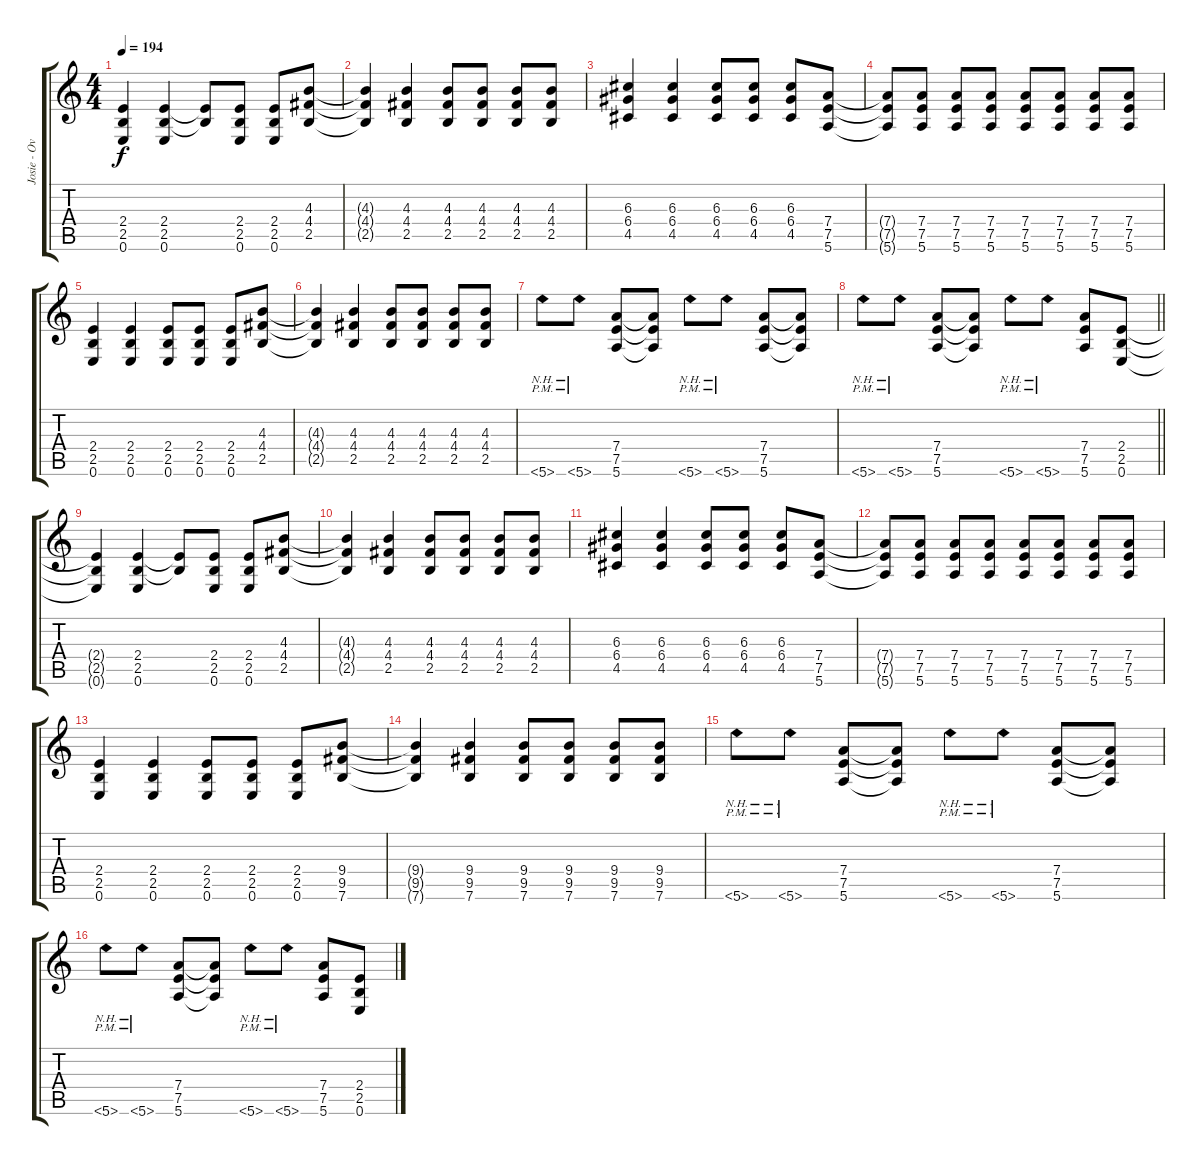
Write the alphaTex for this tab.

\track ("Josie - Overdub Guitar" "Josie - Ov") {instrument overdrivenguitar}
\staff {score tabs}
\tuning (E4 B3 G3 D3 A2 E2) {hide}
\ts (4 4)
\tempo 194
\clef g2
\ks c
(2.4{t} 2.5{t} 0.6{t}).4{dy f} (2.4 2.5 0.6).4 (2.4{t} 2.5{t}).8 (2.4 2.5 0.6).8 (2.4 2.5 0.6).8 (4.3 4.4 2.5).8 |
(4.3{t} 4.4{t} 2.5{t}).4 (4.3 4.4 2.5).4 (4.3 4.4 2.5).8 (4.3 4.4 2.5).8 (4.3 4.4 2.5).8 (4.3 4.4 2.5).8 |
(6.3 6.4 4.5).4 (6.3 6.4 4.5).4 (6.3 6.4 4.5).8 (6.3 6.4 4.5).8 (6.3 6.4 4.5).8 (7.4 7.5 5.6).8 |
(7.4{t} 7.5{t} 5.6{t}).8 (7.4 7.5 5.6).8 (7.4 7.5 5.6).8 (7.4 7.5 5.6).8 (7.4 7.5 5.6).8 (7.4 7.5 5.6).8 (7.4 7.5 5.6).8 (7.4 7.5 5.6).8 |
(2.4 2.5 0.6).4 (2.4 2.5 0.6).4 (2.4 2.5 0.6).8 (2.4 2.5 0.6).8 (2.4 2.5 0.6).8 (4.3 4.4 2.5).8 |
(4.3{t} 4.4{t} 2.5{t}).4 (4.3 4.4 2.5).4 (4.3 4.4 2.5).8 (4.3 4.4 2.5).8 (4.3 4.4 2.5).8 (4.3 4.4 2.5).8 |
5.6{nh pm}.8 5.6{nh pm}.8 (7.4 7.5 5.6).8 (7.4{t} 7.5{t} 5.6{t}).8 5.6{nh pm}.8 5.6{nh pm}.8 (7.4 7.5 5.6).8 (7.4{t} 7.5{t} 5.6{t}).8 |
\barLineRight lightlight
5.6{nh pm}.8 5.6{nh pm}.8 (7.4 7.5 5.6).8 (7.4{t} 7.5{t} 5.6{t}).8 5.6{nh pm}.8 5.6{nh pm}.8 (7.4 7.5 5.6).8 (2.4 2.5 0.6).8 |
(2.4{t} 2.5{t} 0.6{t}).4 (2.4 2.5 0.6).4 (2.4{t} 2.5{t}).8 (2.4 2.5 0.6).8 (2.4 2.5 0.6).8 (4.3 4.4 2.5).8 |
(4.3{t} 4.4{t} 2.5{t}).4 (4.3 4.4 2.5).4 (4.3 4.4 2.5).8 (4.3 4.4 2.5).8 (4.3 4.4 2.5).8 (4.3 4.4 2.5).8 |
(6.3 6.4 4.5).4 (6.3 6.4 4.5).4 (6.3 6.4 4.5).8 (6.3 6.4 4.5).8 (6.3 6.4 4.5).8 (7.4 7.5 5.6).8 |
(7.4{t} 7.5{t} 5.6{t}).8 (7.4 7.5 5.6).8 (7.4 7.5 5.6).8 (7.4 7.5 5.6).8 (7.4 7.5 5.6).8 (7.4 7.5 5.6).8 (7.4 7.5 5.6).8 (7.4 7.5 5.6).8 |
(2.4 2.5 0.6).4 (2.4 2.5 0.6).4 (2.4 2.5 0.6).8 (2.4 2.5 0.6).8 (2.4 2.5 0.6).8 (9.4 9.5 7.6).8 |
(9.4{t} 9.5{t} 7.6{t}).4 (9.4 9.5 7.6).4 (9.4 9.5 7.6).8 (9.4 9.5 7.6).8 (9.4 9.5 7.6).8 (9.4 9.5 7.6).8 |
5.6{nh pm}.8 5.6{nh pm}.8 (7.4 7.5 5.6).8 (7.4{t} 7.5{t} 5.6{t}).8 5.6{nh pm}.8 5.6{nh pm}.8 (7.4 7.5 5.6).8 (7.4{t} 7.5{t} 5.6{t}).8 |
5.6{nh pm}.8 5.6{nh pm}.8 (7.4 7.5 5.6).8 (7.4{t} 7.5{t} 5.6{t}).8 5.6{nh pm}.8 5.6{nh pm}.8 (7.4 7.5 5.6).8 (2.4 2.5 0.6).8
